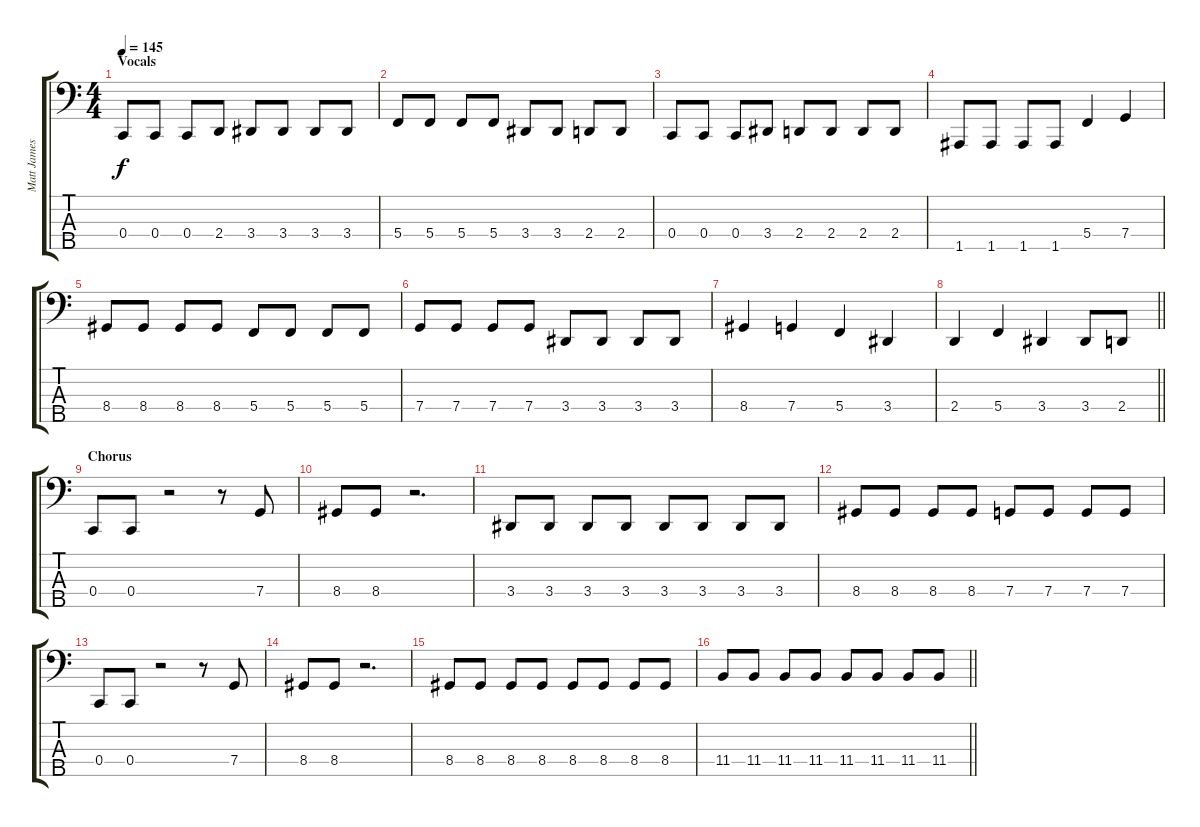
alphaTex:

\track ("Matt James" "Matt James") {instrument slapbass1}
\staff {score tabs}
\tuning (F2 C2 G1 C1 A0) {hide}
\ts (4 4)
\section ("" "Vocals")
\tempo 145
\clef f4
\ks c
0.4.8{dy f} 0.4.8 0.4.8 2.4.8 3.4.8 3.4.8 3.4.8 3.4.8 |
5.4.8 5.4.8 5.4.8 5.4.8 3.4.8 3.4.8 2.4.8 2.4.8 |
0.4.8 0.4.8 0.4.8 3.4.8 2.4.8 2.4.8 2.4.8 2.4.8 |
1.5.8 1.5.8 1.5.8 1.5.8 5.4.4 7.4.4 |
8.4.8 8.4.8 8.4.8 8.4.8 5.4.8 5.4.8 5.4.8 5.4.8 |
7.4.8 7.4.8 7.4.8 7.4.8 3.4.8 3.4.8 3.4.8 3.4.8 |
8.4.4 7.4.4 5.4.4 3.4.4 |
\barLineRight lightlight
2.4.4 5.4.4 3.4.4 3.4.8 2.4.8 |
\section ("" "Chorus")
0.4.8 0.4.8 r.2 r.8 7.4.8 |
8.4.8 8.4.8 r.2{d} |
3.4.8 3.4.8 3.4.8 3.4.8 3.4.8 3.4.8 3.4.8 3.4.8 |
8.4.8 8.4.8 8.4.8 8.4.8 7.4.8 7.4.8 7.4.8 7.4.8 |
0.4.8 0.4.8 r.2 r.8 7.4.8 |
8.4.8 8.4.8 r.2{d} |
8.4.8 8.4.8 8.4.8 8.4.8 8.4.8 8.4.8 8.4.8 8.4.8 |
\barLineRight lightlight
11.4.8 11.4.8 11.4.8 11.4.8 11.4.8 11.4.8 11.4.8 11.4.8
